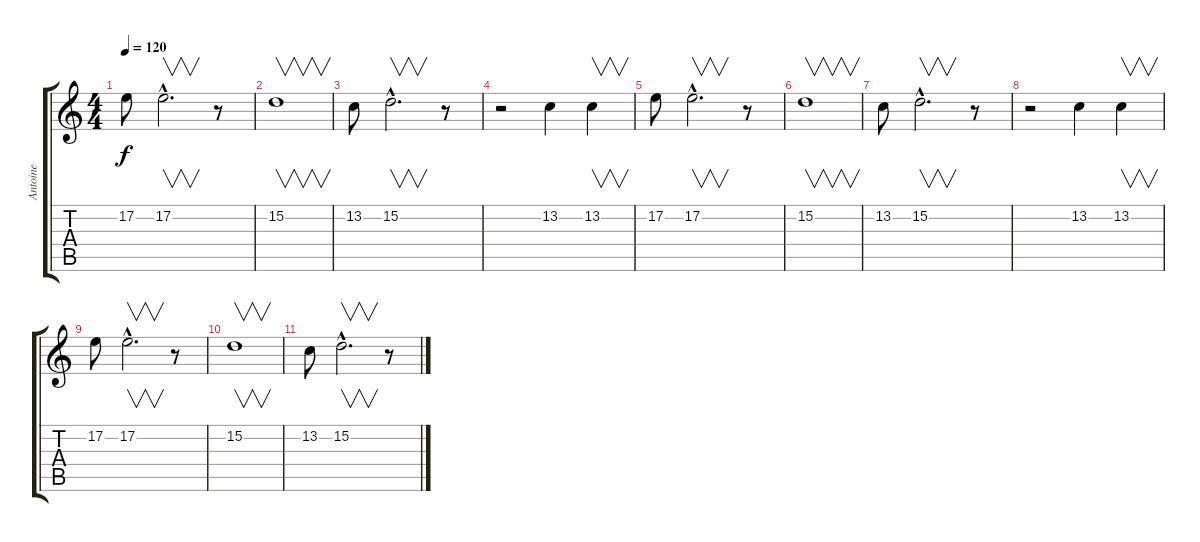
\track ("Antoine" "Antoine") {instrument violin}
\staff {score tabs}
\tuning (E4 B3 G3 D3 A2 E2) {hide}
\ts (4 4)
\tempo 120
\clef g2
\ks c
17.2.8{dy f} 17.2{hac}.2{v d} r.8 |
15.2.1{v} |
13.2.8 15.2{hac}.2{v d} r.8 |
r.2 13.2.4 13.2.4{v} |
17.2.8 17.2{hac}.2{v d} r.8 |
15.2.1{v} |
13.2.8 15.2{hac}.2{v d} r.8 |
r.2 13.2.4 13.2.4{v} |
17.2.8 17.2{hac}.2{v d} r.8 |
15.2.1{v} |
13.2.8 15.2{hac}.2{v d} r.8
